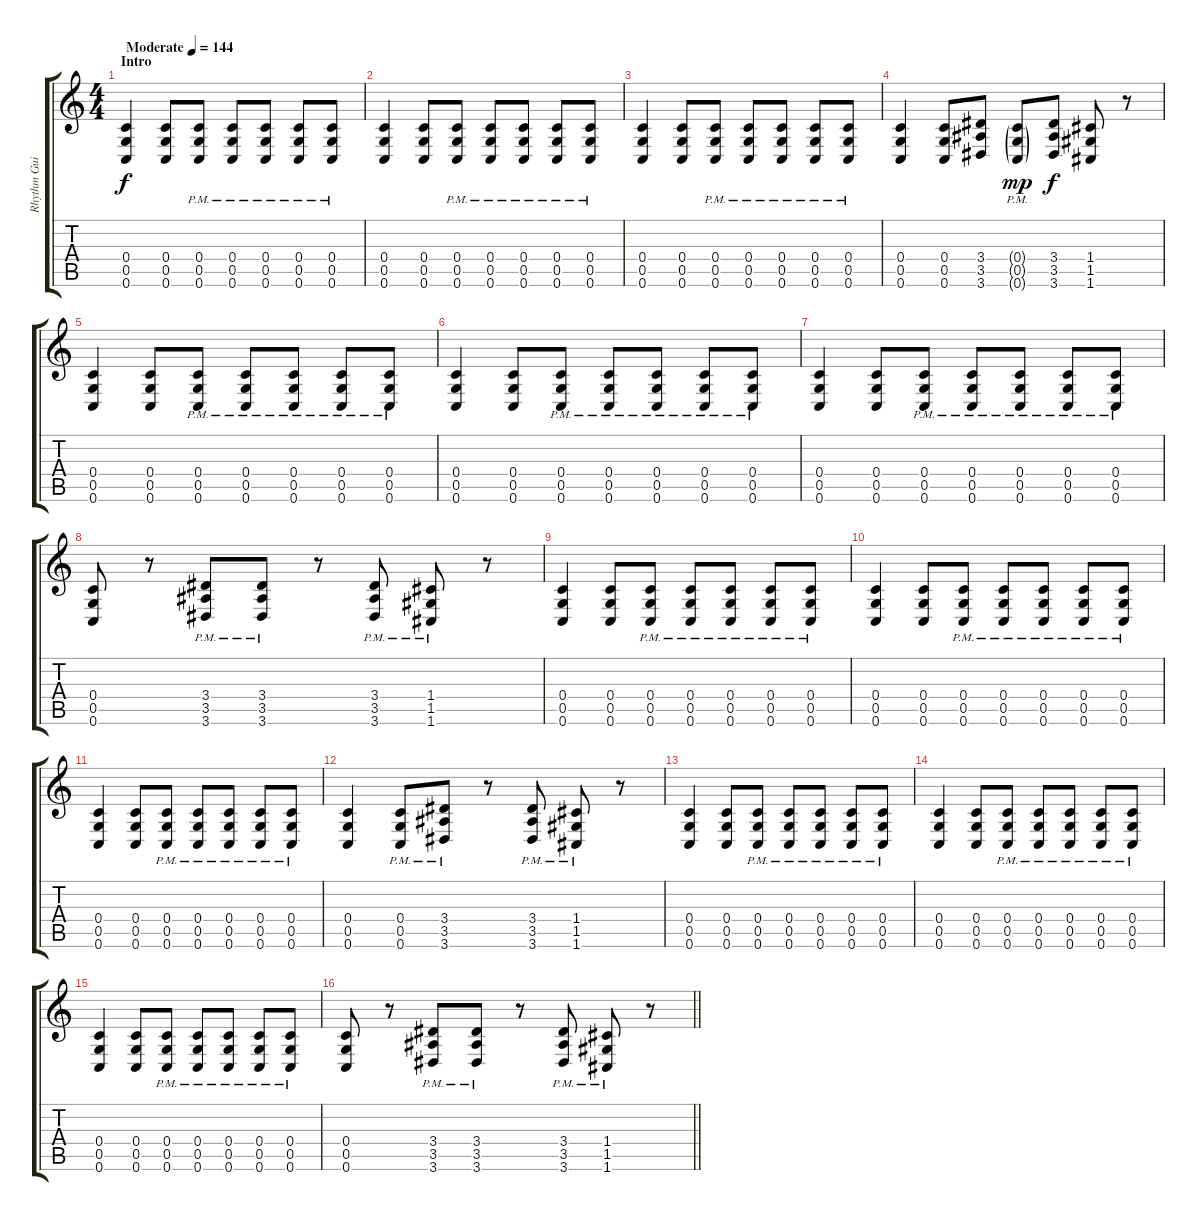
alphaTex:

\track ("Rhythm Guitar I" "Rhythm Gui") {instrument distortionguitar}
\staff {score tabs}
\tuning (D4 A3 F3 C3 G2 C2) {hide}
\ts (4 4)
\section ("" "Intro")
\tempo (144 "Moderate")
\clef g2
\ks c
(0.4 0.5 0.6).4{dy f instrument distortionguitar} (0.4 0.5 0.6).8 (0.4{pm} 0.5{pm} 0.6{pm}).8 (0.4{pm} 0.5{pm} 0.6{pm}).8 (0.4{pm} 0.5{pm} 0.6{pm}).8 (0.4{pm} 0.5{pm} 0.6{pm}).8 (0.4{pm} 0.5{pm} 0.6{pm}).8 |
(0.4 0.5 0.6).4 (0.4 0.5 0.6).8 (0.4{pm} 0.5{pm} 0.6{pm}).8 (0.4{pm} 0.5{pm} 0.6{pm}).8 (0.4{pm} 0.5{pm} 0.6{pm}).8 (0.4{pm} 0.5{pm} 0.6{pm}).8 (0.4{pm} 0.5{pm} 0.6{pm}).8 |
(0.4 0.5 0.6).4 (0.4 0.5 0.6).8 (0.4{pm} 0.5{pm} 0.6{pm}).8 (0.4{pm} 0.5{pm} 0.6{pm}).8 (0.4{pm} 0.5{pm} 0.6{pm}).8 (0.4{pm} 0.5{pm} 0.6{pm}).8 (0.4{pm} 0.5{pm} 0.6{pm}).8 |
(0.4 0.5 0.6).4 (0.4 0.5 0.6).8 (3.4 3.5 3.6).8 (0.4{g pm} 0.5{g pm} 0.6{g pm}).8{dy mp} (3.4 3.5 3.6).8{dy f} (1.4 1.5 1.6).8 r.8 |
(0.4 0.5 0.6).4 (0.4 0.5 0.6).8 (0.4{pm} 0.5{pm} 0.6{pm}).8 (0.4{pm} 0.5{pm} 0.6{pm}).8 (0.4{pm} 0.5{pm} 0.6{pm}).8 (0.4{pm} 0.5{pm} 0.6{pm}).8 (0.4{pm} 0.5{pm} 0.6{pm}).8 |
(0.4 0.5 0.6).4 (0.4 0.5 0.6).8 (0.4{pm} 0.5{pm} 0.6{pm}).8 (0.4{pm} 0.5{pm} 0.6{pm}).8 (0.4{pm} 0.5{pm} 0.6{pm}).8 (0.4{pm} 0.5{pm} 0.6{pm}).8 (0.4{pm} 0.5{pm} 0.6{pm}).8 |
(0.4 0.5 0.6).4 (0.4 0.5 0.6).8 (0.4{pm} 0.5{pm} 0.6{pm}).8 (0.4{pm} 0.5{pm} 0.6{pm}).8 (0.4{pm} 0.5{pm} 0.6{pm}).8 (0.4{pm} 0.5{pm} 0.6{pm}).8 (0.4{pm} 0.5{pm} 0.6{pm}).8 |
(0.4 0.5 0.6).8 r.8 (3.4{pm} 3.5{pm} 3.6{pm}).8 (3.4{pm} 3.5{pm} 3.6{pm}).8 r.8 (3.4{pm} 3.5{pm} 3.6{pm}).8 (1.4{pm} 1.5{pm} 1.6{pm}).8 r.8 |
(0.4 0.5 0.6).4 (0.4 0.5 0.6).8 (0.4{pm} 0.5{pm} 0.6{pm}).8 (0.4{pm} 0.5{pm} 0.6{pm}).8 (0.4{pm} 0.5{pm} 0.6{pm}).8 (0.4{pm} 0.5{pm} 0.6{pm}).8 (0.4{pm} 0.5{pm} 0.6{pm}).8 |
(0.4 0.5 0.6).4 (0.4 0.5 0.6).8 (0.4{pm} 0.5{pm} 0.6{pm}).8 (0.4{pm} 0.5{pm} 0.6{pm}).8 (0.4{pm} 0.5{pm} 0.6{pm}).8 (0.4{pm} 0.5{pm} 0.6{pm}).8 (0.4{pm} 0.5{pm} 0.6{pm}).8 |
(0.4 0.5 0.6).4 (0.4 0.5 0.6).8 (0.4{pm} 0.5{pm} 0.6{pm}).8 (0.4{pm} 0.5{pm} 0.6{pm}).8 (0.4{pm} 0.5{pm} 0.6{pm}).8 (0.4{pm} 0.5{pm} 0.6{pm}).8 (0.4{pm} 0.5{pm} 0.6{pm}).8 |
(0.4 0.5 0.6).4 (0.4{pm} 0.5{pm} 0.6{pm}).8 (3.4{pm} 3.5{pm} 3.6{pm}).8 r.8 (3.4{pm} 3.5{pm} 3.6{pm}).8 (1.4{pm} 1.5{pm} 1.6{pm}).8 r.8 |
(0.4 0.5 0.6).4 (0.4 0.5 0.6).8 (0.4{pm} 0.5{pm} 0.6{pm}).8 (0.4{pm} 0.5{pm} 0.6{pm}).8 (0.4{pm} 0.5{pm} 0.6{pm}).8 (0.4{pm} 0.5{pm} 0.6{pm}).8 (0.4{pm} 0.5{pm} 0.6{pm}).8 |
(0.4 0.5 0.6).4 (0.4 0.5 0.6).8 (0.4{pm} 0.5{pm} 0.6{pm}).8 (0.4{pm} 0.5{pm} 0.6{pm}).8 (0.4{pm} 0.5{pm} 0.6{pm}).8 (0.4{pm} 0.5{pm} 0.6{pm}).8 (0.4{pm} 0.5{pm} 0.6{pm}).8 |
(0.4 0.5 0.6).4 (0.4 0.5 0.6).8 (0.4{pm} 0.5{pm} 0.6{pm}).8 (0.4{pm} 0.5{pm} 0.6{pm}).8 (0.4{pm} 0.5{pm} 0.6{pm}).8 (0.4{pm} 0.5{pm} 0.6{pm}).8 (0.4{pm} 0.5{pm} 0.6{pm}).8 |
\barLineRight lightlight
(0.4 0.5 0.6).8 r.8 (3.4{pm} 3.5{pm} 3.6{pm}).8 (3.4{pm} 3.5{pm} 3.6{pm}).8 r.8 (3.4{pm} 3.5{pm} 3.6{pm}).8 (1.4{pm} 1.5{pm} 1.6{pm}).8 r.8
